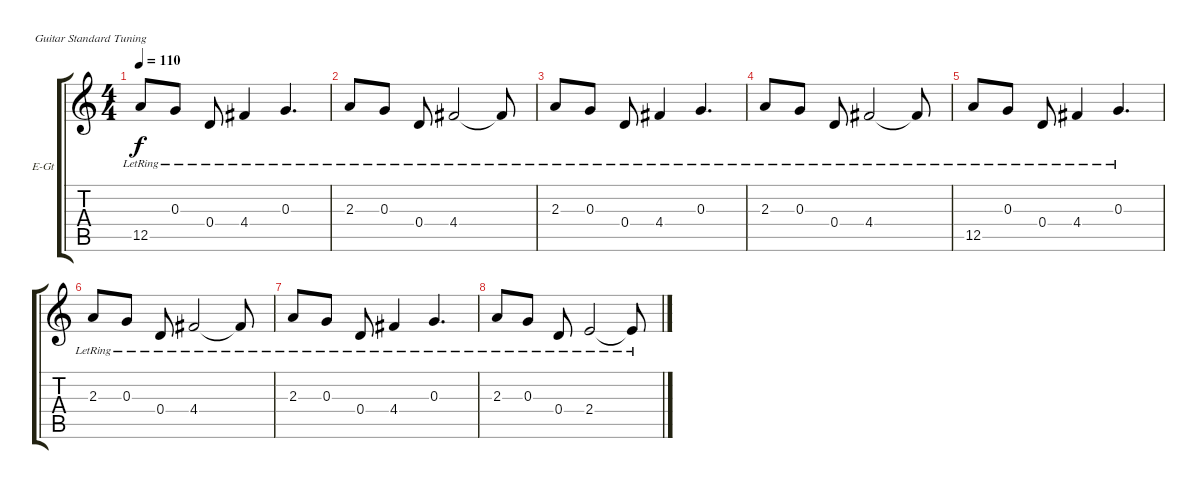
\defaultSystemsLayout 4
\bracketExtendMode groupsimilarinstruments
\firstSystemTrackNameOrientation horizontal
\otherSystemsTrackNameOrientation horizontal
\track ("Electric Guitar" "E-Gt") {instrument electricguitarclean}
\staff {score tabs}
\tuning (E4 B3 G3 D3 A2 E2)
\ts (4 4)
\tempo 110
\clef g2
\ks c
12.5{lr}.8{dy f} 0.3{lr}.8 0.4{lr}.8 4.4{lr}.4 0.3{lr}.4{d} |
2.3{lr}.8 0.3{lr}.8 0.4{lr}.8 4.4{lr}.2 4.4{lr t}.8 |
2.3{lr}.8 0.3{lr}.8 0.4{lr}.8 4.4{lr}.4 0.3{lr}.4{d} |
2.3{lr}.8 0.3{lr}.8 0.4{lr}.8 4.4{lr}.2 4.4{lr t}.8 |
12.5{lr}.8 0.3{lr}.8 0.4{lr}.8 4.4{lr}.4 0.3{lr}.4{d} |
2.3{lr}.8 0.3{lr}.8 0.4{lr}.8 4.4{lr}.2 4.4{lr t}.8 |
2.3{lr}.8 0.3{lr}.8 0.4{lr}.8 4.4{lr}.4 0.3{lr}.4{d} |
2.3{lr}.8 0.3{lr}.8 0.4{lr}.8 2.4{lr}.2 2.4{lr t}.8
